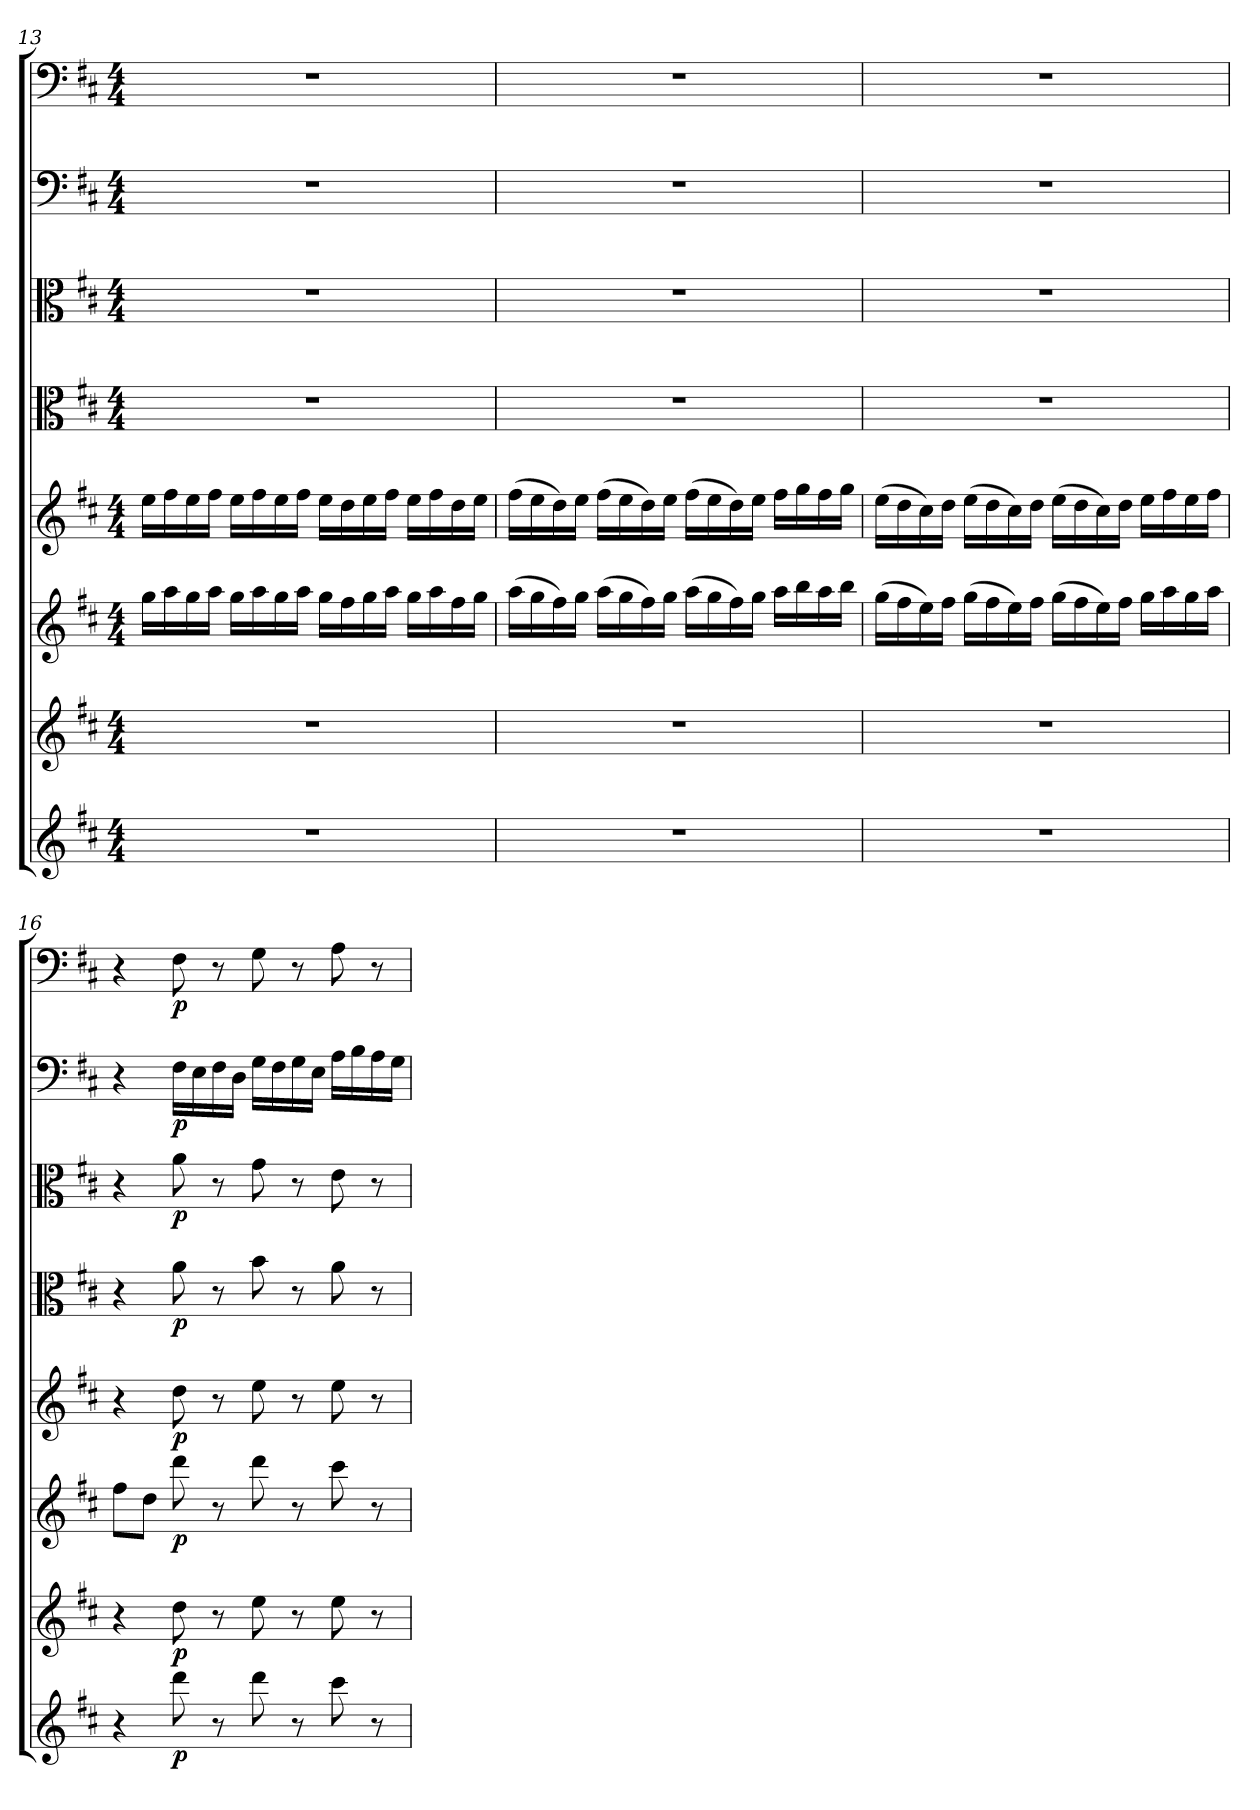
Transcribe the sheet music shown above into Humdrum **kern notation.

**kern	**dynam	**kern	**dynam	**kern	**dynam	**kern	**dynam	**kern	**dynam	**kern	**dynam	**kern	**dynam	**kern	**dynam
*part8	*part8	*part7	*part7	*part6	*part6	*part5	*part5	*part4	*part4	*part3	*part3	*part2	*part2	*part1	*part1
*staff8	*staff8	*staff7	*staff7	*staff6	*staff6	*staff5	*staff5	*staff4	*staff4	*staff3	*staff3	*staff2	*staff2	*staff1	*staff1
*clefG2	*	*clefG2	*	*clefG2	*	*clefG2	*	*clefC3	*	*clefC3	*	*clefF4	*	*clefF4	*
*k[f#c#]	*	*k[f#c#]	*	*k[f#c#]	*	*k[f#c#]	*	*k[f#c#]	*	*k[f#c#]	*	*k[f#c#]	*	*k[f#c#]	*
*D:	*	*D:	*	*D:	*	*D:	*	*D:	*	*D:	*	*D:	*	*D:	*
*M4/4	*	*M4/4	*	*M4/4	*	*M4/4	*	*M4/4	*	*M4/4	*	*M4/4	*	*M4/4	*
=13	=13	=13	=13	=13	=13	=13	=13	=13	=13	=13	=13	=13	=13	=13	=13
1r	.	1r	.	16gg\LL	.	16ee\LL	.	1r	.	1r	.	1r	.	1r	.
.	.	.	.	16aa\	.	16ff#\	.	.	.	.	.	.	.	.	.
.	.	.	.	16gg\	.	16ee\	.	.	.	.	.	.	.	.	.
.	.	.	.	16aa\JJ	.	16ff#\JJ	.	.	.	.	.	.	.	.	.
.	.	.	.	16gg\LL	.	16ee\LL	.	.	.	.	.	.	.	.	.
.	.	.	.	16aa\	.	16ff#\	.	.	.	.	.	.	.	.	.
.	.	.	.	16gg\	.	16ee\	.	.	.	.	.	.	.	.	.
.	.	.	.	16aa\JJ	.	16ff#\JJ	.	.	.	.	.	.	.	.	.
.	.	.	.	16gg\LL	.	16ee\LL	.	.	.	.	.	.	.	.	.
.	.	.	.	16ff#\	.	16dd\	.	.	.	.	.	.	.	.	.
.	.	.	.	16gg\	.	16ee\	.	.	.	.	.	.	.	.	.
.	.	.	.	16aa\JJ	.	16ff#\JJ	.	.	.	.	.	.	.	.	.
.	.	.	.	16gg\LL	.	16ee\LL	.	.	.	.	.	.	.	.	.
.	.	.	.	16aa\	.	16ff#\	.	.	.	.	.	.	.	.	.
.	.	.	.	16ff#\	.	16dd\	.	.	.	.	.	.	.	.	.
.	.	.	.	16gg\JJ	.	16ee\JJ	.	.	.	.	.	.	.	.	.
=14	=14	=14	=14	=14	=14	=14	=14	=14	=14	=14	=14	=14	=14	=14	=14
1r	.	1r	.	(16aa\LL	.	(16ff#\LL	.	1r	.	1r	.	1r	.	1r	.
.	.	.	.	16gg\	.	16ee\	.	.	.	.	.	.	.	.	.
.	.	.	.	16ff#\)	.	16dd\)	.	.	.	.	.	.	.	.	.
.	.	.	.	16gg\JJ	.	16ee\JJ	.	.	.	.	.	.	.	.	.
.	.	.	.	(16aa\LL	.	(16ff#\LL	.	.	.	.	.	.	.	.	.
.	.	.	.	16gg\	.	16ee\	.	.	.	.	.	.	.	.	.
.	.	.	.	16ff#\)	.	16dd\)	.	.	.	.	.	.	.	.	.
.	.	.	.	16gg\JJ	.	16ee\JJ	.	.	.	.	.	.	.	.	.
.	.	.	.	(16aa\LL	.	(16ff#\LL	.	.	.	.	.	.	.	.	.
.	.	.	.	16gg\	.	16ee\	.	.	.	.	.	.	.	.	.
.	.	.	.	16ff#\)	.	16dd\)	.	.	.	.	.	.	.	.	.
.	.	.	.	16gg\JJ	.	16ee\JJ	.	.	.	.	.	.	.	.	.
.	.	.	.	16aa\LL	.	16ff#\LL	.	.	.	.	.	.	.	.	.
.	.	.	.	16bb\	.	16gg\	.	.	.	.	.	.	.	.	.
.	.	.	.	16aa\	.	16ff#\	.	.	.	.	.	.	.	.	.
.	.	.	.	16bb\JJ	.	16gg\JJ	.	.	.	.	.	.	.	.	.
=15	=15	=15	=15	=15	=15	=15	=15	=15	=15	=15	=15	=15	=15	=15	=15
1r	.	1r	.	(16gg\LL	.	(16ee\LL	.	1r	.	1r	.	1r	.	1r	.
.	.	.	.	16ff#\	.	16dd\	.	.	.	.	.	.	.	.	.
.	.	.	.	16ee\)	.	16cc#\)	.	.	.	.	.	.	.	.	.
.	.	.	.	16ff#\JJ	.	16dd\JJ	.	.	.	.	.	.	.	.	.
.	.	.	.	(16gg\LL	.	(16ee\LL	.	.	.	.	.	.	.	.	.
.	.	.	.	16ff#\	.	16dd\	.	.	.	.	.	.	.	.	.
.	.	.	.	16ee\)	.	16cc#\)	.	.	.	.	.	.	.	.	.
.	.	.	.	16ff#\JJ	.	16dd\JJ	.	.	.	.	.	.	.	.	.
.	.	.	.	(16gg\LL	.	(16ee\LL	.	.	.	.	.	.	.	.	.
.	.	.	.	16ff#\	.	16dd\	.	.	.	.	.	.	.	.	.
.	.	.	.	16ee\)	.	16cc#\)	.	.	.	.	.	.	.	.	.
.	.	.	.	16ff#\JJ	.	16dd\JJ	.	.	.	.	.	.	.	.	.
.	.	.	.	16gg\LL	.	16ee\LL	.	.	.	.	.	.	.	.	.
.	.	.	.	16aa\	.	16ff#\	.	.	.	.	.	.	.	.	.
.	.	.	.	16gg\	.	16ee\	.	.	.	.	.	.	.	.	.
.	.	.	.	16aa\JJ	.	16ff#\JJ	.	.	.	.	.	.	.	.	.
=16	=16	=16	=16	=16	=16	=16	=16	=16	=16	=16	=16	=16	=16	=16	=16
4r	.	4r	.	8ff#\L	.	4r	.	4r	.	4r	.	4r	.	4r	.
.	.	.	.	8dd\J	.	.	.	.	.	.	.	.	.	.	.
8ddd\	p	8dd\	p	8ddd\	p	8dd\	p	8a\	p	8a\	p	16F#\LL	p	8F#\	p
.	.	.	.	.	.	.	.	.	.	.	.	16E\	.	.	.
8r	.	8r	.	8r	.	8r	.	8r	.	8r	.	16F#\	.	8r	.
.	.	.	.	.	.	.	.	.	.	.	.	16D\JJ	.	.	.
8ddd\	.	8ee\	.	8ddd\	.	8ee\	.	8b\	.	8g\	.	16G\LL	.	8G\	.
.	.	.	.	.	.	.	.	.	.	.	.	16F#\	.	.	.
8r	.	8r	.	8r	.	8r	.	8r	.	8r	.	16G\	.	8r	.
.	.	.	.	.	.	.	.	.	.	.	.	16E\JJ	.	.	.
8ccc#\	.	8ee\	.	8ccc#\	.	8ee\	.	8a\	.	8e\	.	16A\LL	.	8A\	.
.	.	.	.	.	.	.	.	.	.	.	.	16B\	.	.	.
8r	.	8r	.	8r	.	8r	.	8r	.	8r	.	16A\	.	8r	.
.	.	.	.	.	.	.	.	.	.	.	.	16G\JJ	.	.	.
=	=	=	=	=	=	=	=	=	=	=	=	=	=	=	=
*-	*-	*-	*-	*-	*-	*-	*-	*-	*-	*-	*-	*-	*-	*-	*-
